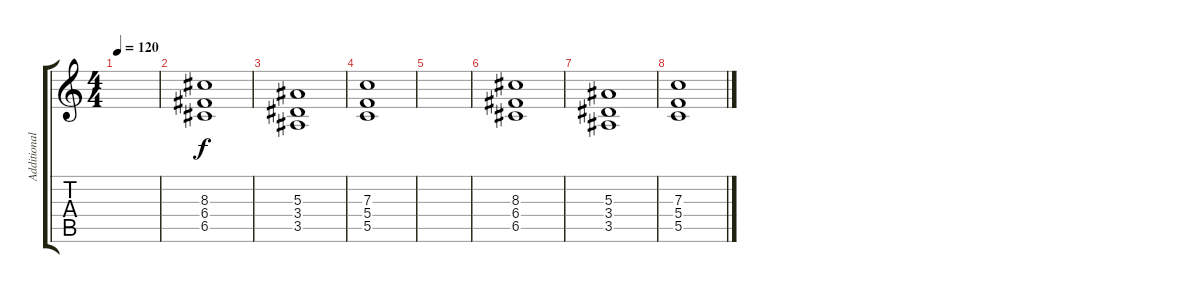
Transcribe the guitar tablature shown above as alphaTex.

\track ("Additional Guitar III" "Additional") {instrument overdrivenguitar}
\staff {score tabs}
\tuning (D4 A3 F3 C3 G2 C2) {hide}
\ts (4 4)
\tempo 120
\clef g2
\ks c
|
(8.3 6.4 6.5).1 |
(5.3 3.4 3.5).1 |
(7.3 5.4 5.5).1 |
|
(8.3 6.4 6.5).1 |
(5.3 3.4 3.5).1 |
(7.3 5.4 5.5).1
